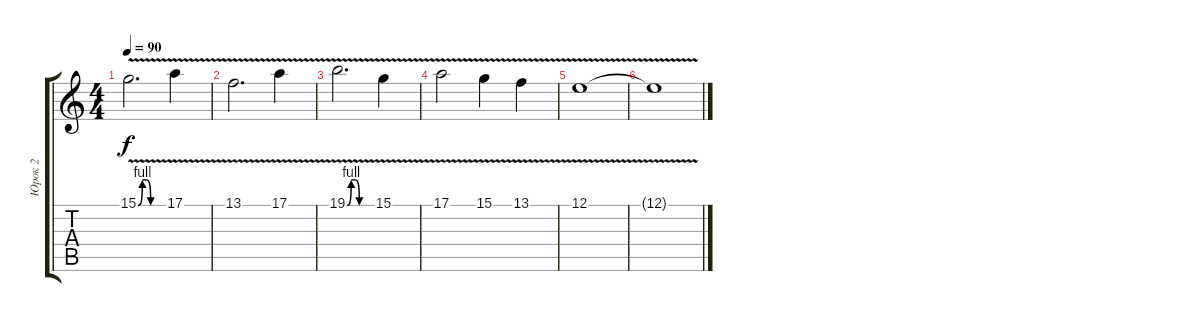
\track ("Юрок 2" "Юрок 2") {instrument pad4choir}
\staff {score tabs}
\tuning (E4 B3 G3 D3 A2 E2) {hide}
\ts (4 4)
\tempo 90
\clef g2
\ks c
15.1{be (custom 0 0 10 4 20 4 30 0 60 0) v}.2{d dy f} 17.1{v}.4 |
13.1{v}.2{d} 17.1{v}.4 |
19.1{be (custom 0 0 10 4 20 4 30 0 60 0) v}.2{d} 15.1{v}.4 |
17.1{v}.2 15.1{v}.4 13.1{v}.4 |
12.1{v}.1{volume 5} |
12.1{t}.1
